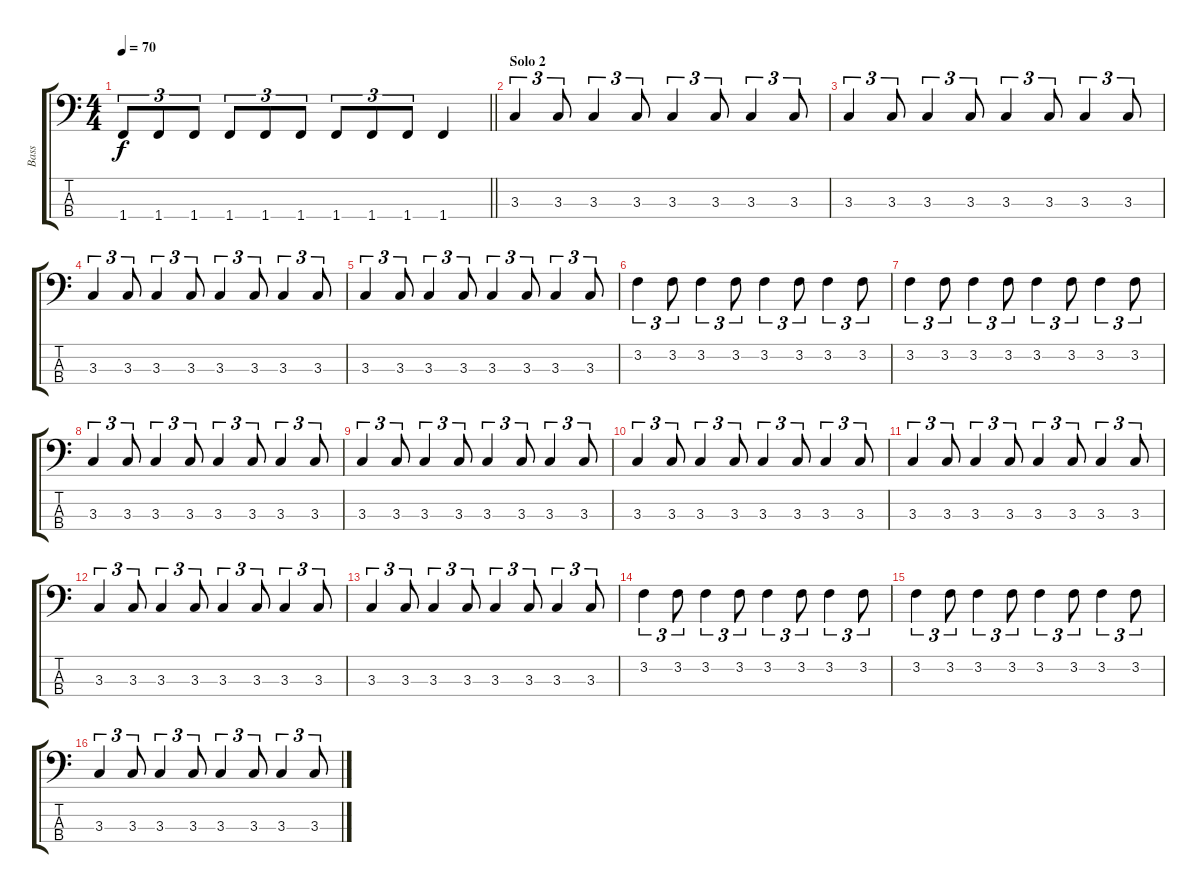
\track ("Bass" "Bass") {instrument electricbassfinger}
\staff {score tabs}
\tuning (G2 D2 A1 E1) {hide}
\ts (4 4)
\tempo 70
\clef f4
\barLineRight lightlight
\ks c
1.4.8{tu (3 2) dy f} 1.4.8{tu (3 2)} 1.4.8{tu (3 2)} 1.4.8{tu (3 2)} 1.4.8{tu (3 2)} 1.4.8{tu (3 2)} 1.4.8{tu (3 2)} 1.4.8{tu (3 2)} 1.4.8{tu (3 2)} 1.4.4 |
\section ("" "Solo 2")
3.3.4{tu (3 2)} 3.3.8{tu (3 2)} 3.3.4{tu (3 2)} 3.3.8{tu (3 2)} 3.3.4{tu (3 2)} 3.3.8{tu (3 2)} 3.3.4{tu (3 2)} 3.3.8{tu (3 2)} |
3.3.4{tu (3 2)} 3.3.8{tu (3 2)} 3.3.4{tu (3 2)} 3.3.8{tu (3 2)} 3.3.4{tu (3 2)} 3.3.8{tu (3 2)} 3.3.4{tu (3 2)} 3.3.8{tu (3 2)} |
3.3.4{tu (3 2)} 3.3.8{tu (3 2)} 3.3.4{tu (3 2)} 3.3.8{tu (3 2)} 3.3.4{tu (3 2)} 3.3.8{tu (3 2)} 3.3.4{tu (3 2)} 3.3.8{tu (3 2)} |
3.3.4{tu (3 2)} 3.3.8{tu (3 2)} 3.3.4{tu (3 2)} 3.3.8{tu (3 2)} 3.3.4{tu (3 2)} 3.3.8{tu (3 2)} 3.3.4{tu (3 2)} 3.3.8{tu (3 2)} |
3.2.4{tu (3 2)} 3.2.8{tu (3 2)} 3.2.4{tu (3 2)} 3.2.8{tu (3 2)} 3.2.4{tu (3 2)} 3.2.8{tu (3 2)} 3.2.4{tu (3 2)} 3.2.8{tu (3 2)} |
3.2.4{tu (3 2)} 3.2.8{tu (3 2)} 3.2.4{tu (3 2)} 3.2.8{tu (3 2)} 3.2.4{tu (3 2)} 3.2.8{tu (3 2)} 3.2.4{tu (3 2)} 3.2.8{tu (3 2)} |
3.3.4{tu (3 2)} 3.3.8{tu (3 2)} 3.3.4{tu (3 2)} 3.3.8{tu (3 2)} 3.3.4{tu (3 2)} 3.3.8{tu (3 2)} 3.3.4{tu (3 2)} 3.3.8{tu (3 2)} |
3.3.4{tu (3 2)} 3.3.8{tu (3 2)} 3.3.4{tu (3 2)} 3.3.8{tu (3 2)} 3.3.4{tu (3 2)} 3.3.8{tu (3 2)} 3.3.4{tu (3 2)} 3.3.8{tu (3 2)} |
3.3.4{tu (3 2)} 3.3.8{tu (3 2)} 3.3.4{tu (3 2)} 3.3.8{tu (3 2)} 3.3.4{tu (3 2)} 3.3.8{tu (3 2)} 3.3.4{tu (3 2)} 3.3.8{tu (3 2)} |
3.3.4{tu (3 2)} 3.3.8{tu (3 2)} 3.3.4{tu (3 2)} 3.3.8{tu (3 2)} 3.3.4{tu (3 2)} 3.3.8{tu (3 2)} 3.3.4{tu (3 2)} 3.3.8{tu (3 2)} |
3.3.4{tu (3 2)} 3.3.8{tu (3 2)} 3.3.4{tu (3 2)} 3.3.8{tu (3 2)} 3.3.4{tu (3 2)} 3.3.8{tu (3 2)} 3.3.4{tu (3 2)} 3.3.8{tu (3 2)} |
3.3.4{tu (3 2)} 3.3.8{tu (3 2)} 3.3.4{tu (3 2)} 3.3.8{tu (3 2)} 3.3.4{tu (3 2)} 3.3.8{tu (3 2)} 3.3.4{tu (3 2)} 3.3.8{tu (3 2)} |
3.2.4{tu (3 2)} 3.2.8{tu (3 2)} 3.2.4{tu (3 2)} 3.2.8{tu (3 2)} 3.2.4{tu (3 2)} 3.2.8{tu (3 2)} 3.2.4{tu (3 2)} 3.2.8{tu (3 2)} |
3.2.4{tu (3 2)} 3.2.8{tu (3 2)} 3.2.4{tu (3 2)} 3.2.8{tu (3 2)} 3.2.4{tu (3 2)} 3.2.8{tu (3 2)} 3.2.4{tu (3 2)} 3.2.8{tu (3 2)} |
3.3.4{tu (3 2)} 3.3.8{tu (3 2)} 3.3.4{tu (3 2)} 3.3.8{tu (3 2)} 3.3.4{tu (3 2)} 3.3.8{tu (3 2)} 3.3.4{tu (3 2)} 3.3.8{tu (3 2)}
